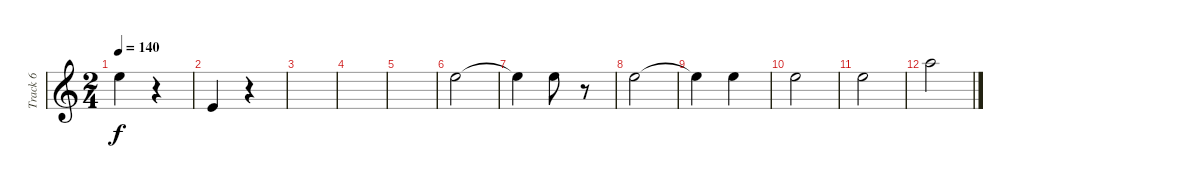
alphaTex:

\track ("Track 6" "Track 6") {instrument harmonica}
\staff {score}
\tuning (E4 B3 G3 D3 A2 E2) {hide}
\ts (2 4)
\tempo 140
\clef g2
\ks c
12.1.4{dy f} r.4 |
0.1.4 r.4 |
|
|
|
12.1.2 |
12.1{t}.4 12.1.8 r.8 |
12.1.2 |
12.1{t}.4 12.1.4 |
12.1.2 |
12.1.2 |
17.1.2
